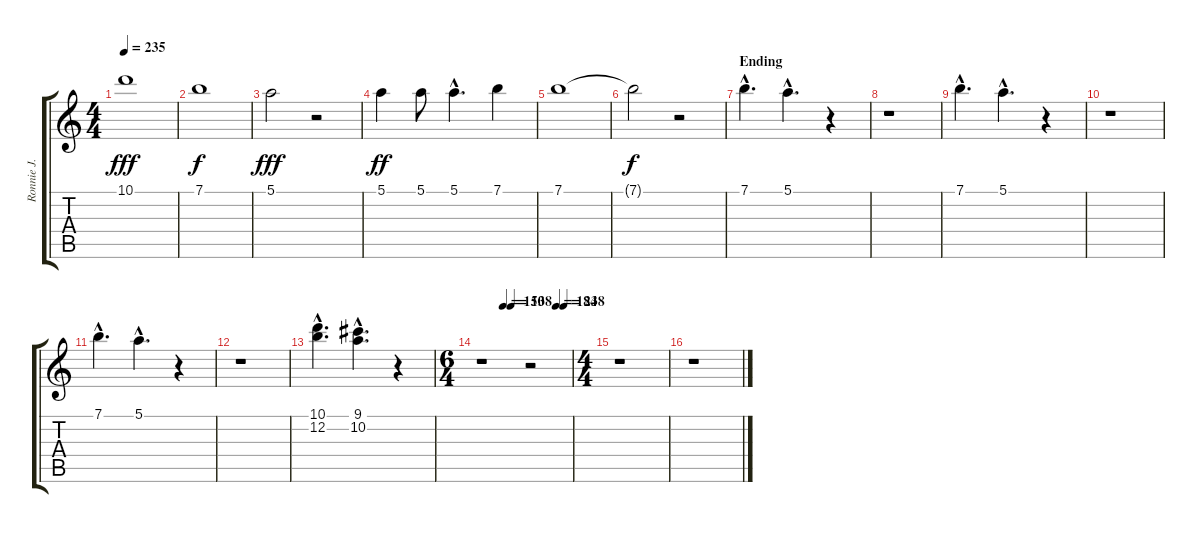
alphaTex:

\track ("Ronnie J. Dio" "Ronnie J. ") {instrument whistle}
\staff {score tabs}
\tuning (E5 B4 G4 D4 A3 E3) {hide}
\ts (4 4)
\tempo 235
\clef g2
\ks c
10.1.1{dy fff} |
7.1.1{dy f} |
5.1.2{dy fff} r.2 |
5.1.4{dy ff} 5.1.8 5.1{hac}.4{d} 7.1.4 |
7.1.1 |
7.1{t}.2{dy f} r.2 |
\section ("" "Ending")
7.1{hac}.4{d} 5.1{hac}.4{d} r.4 |
r.1 |
7.1{hac}.4{d} 5.1{hac}.4{d} r.4 |
r.1 |
7.1{hac}.4{d} 5.1{hac}.4{d} r.4 |
r.1 |
(10.1{hac} 12.2{hac}).4{d} (9.1{hac} 10.2{hac}).4{d} r.4 |
\ts (6 4)
\tempo (150 0.25)
\tempo (138 0.3333333333333333)
\tempo (184 0.8333333333333334)
\tempo (238 0.9166666666666666)
r.1 r.2 |
\ts (4 4)
r.1 |
r.1
